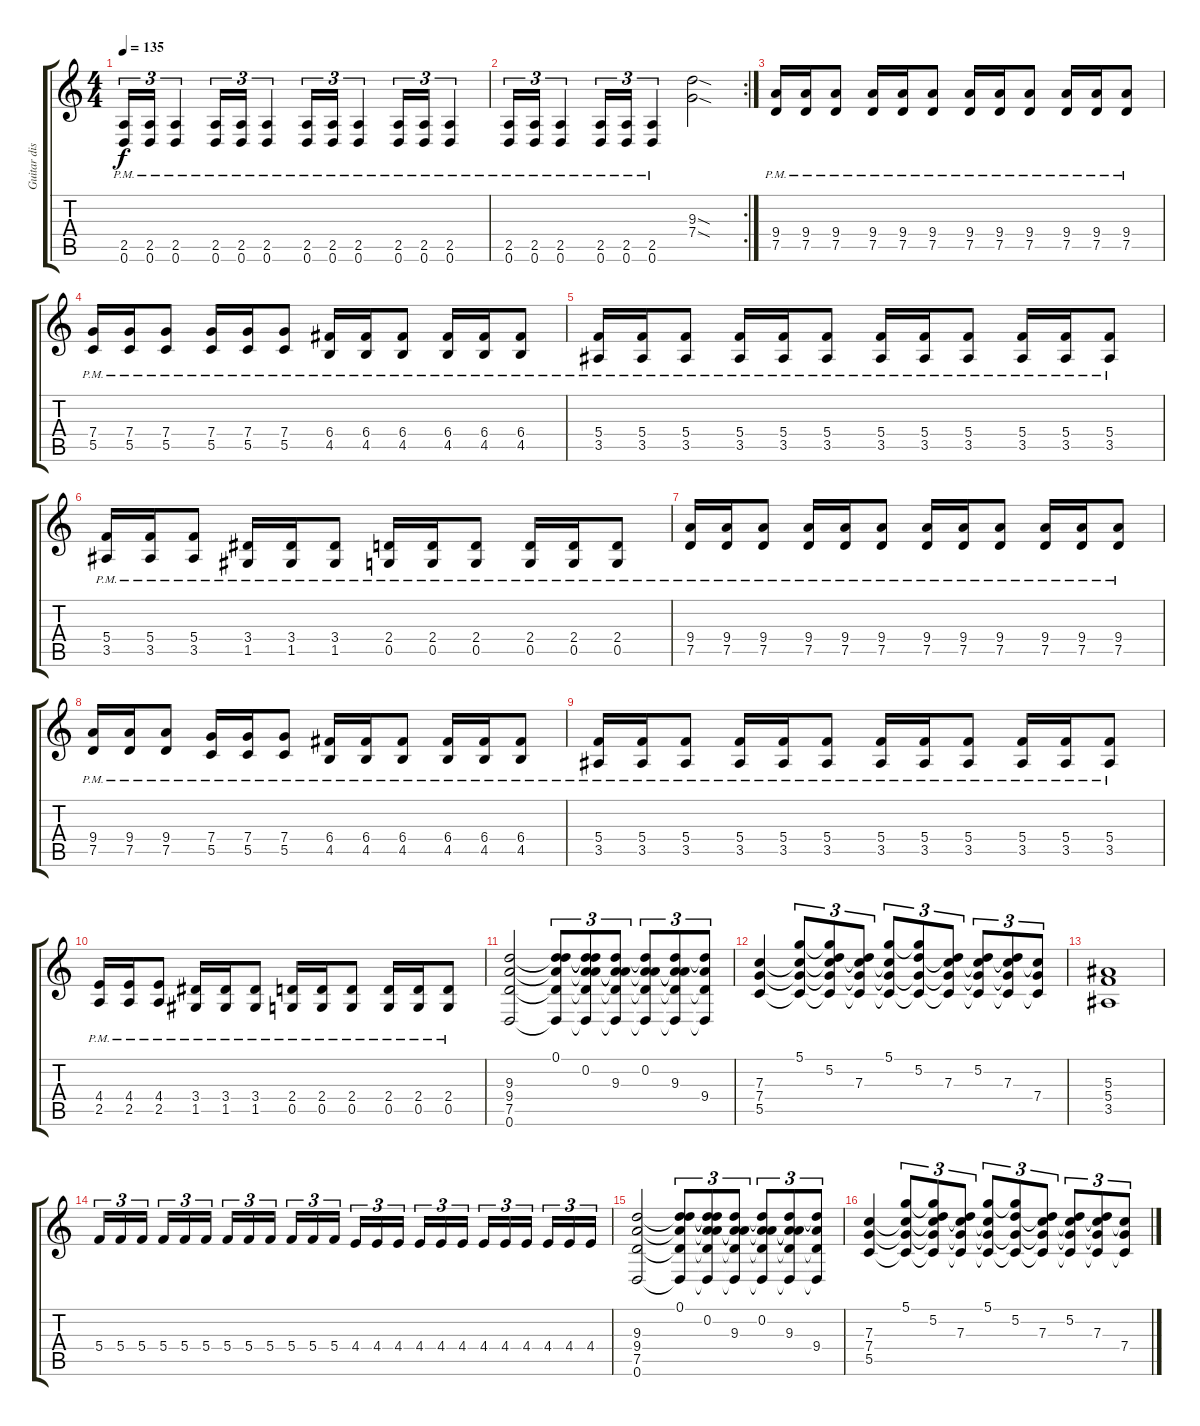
\track ("Guitar distortion 2" "Guitar dis") {instrument distortionguitar}
\staff {score tabs}
\tuning (D4 A3 F3 C3 G2 D2) {hide}
\ts (4 4)
\tempo 135
\clef g2
\ks c
(2.5{pm} 0.6{pm}).16{tu (3 2) dy f} (2.5{pm} 0.6{pm}).16{tu (3 2)} (2.5{pm} 0.6{pm}).4{tu (3 2)} (2.5{pm} 0.6{pm}).16{tu (3 2)} (2.5{pm} 0.6{pm}).16{tu (3 2)} (2.5{pm} 0.6{pm}).4{tu (3 2)} (2.5{pm} 0.6{pm}).16{tu (3 2)} (2.5{pm} 0.6{pm}).16{tu (3 2)} (2.5{pm} 0.6{pm}).4{tu (3 2)} (2.5{pm} 0.6{pm}).16{tu (3 2)} (2.5{pm} 0.6{pm}).16{tu (3 2)} (2.5{pm} 0.6{pm}).4{tu (3 2)} |
\rc 2
(2.5{pm} 0.6{pm}).16{tu (3 2)} (2.5{pm} 0.6{pm}).16{tu (3 2)} (2.5{pm} 0.6{pm}).4{tu (3 2)} (2.5{pm} 0.6{pm}).16{tu (3 2)} (2.5{pm} 0.6{pm}).16{tu (3 2)} (2.5{pm} 0.6{pm}).4{tu (3 2)} (9.3{sod} 7.4{sod}).2 |
(9.4{pm} 7.5{pm}).16 (9.4{pm} 7.5{pm}).16 (9.4{pm} 7.5{pm}).8 (9.4{pm} 7.5{pm}).16 (9.4{pm} 7.5{pm}).16 (9.4{pm} 7.5{pm}).8 (9.4{pm} 7.5{pm}).16 (9.4{pm} 7.5{pm}).16 (9.4{pm} 7.5{pm}).8 (9.4{pm} 7.5{pm}).16 (9.4{pm} 7.5{pm}).16 (9.4{pm} 7.5{pm}).8 |
(7.4{pm} 5.5{pm}).16 (7.4{pm} 5.5{pm}).16 (7.4{pm} 5.5{pm}).8 (7.4{pm} 5.5{pm}).16 (7.4{pm} 5.5{pm}).16 (7.4{pm} 5.5{pm}).8 (6.4{pm} 4.5{pm}).16 (6.4{pm} 4.5{pm}).16 (6.4{pm} 4.5{pm}).8 (6.4{pm} 4.5{pm}).16 (6.4{pm} 4.5{pm}).16 (6.4{pm} 4.5{pm}).8 |
(5.4{pm} 3.5{pm}).16 (5.4{pm} 3.5{pm}).16 (5.4{pm} 3.5{pm}).8 (5.4{pm} 3.5{pm}).16 (5.4{pm} 3.5{pm}).16 (5.4{pm} 3.5{pm}).8 (5.4{pm} 3.5{pm}).16 (5.4{pm} 3.5{pm}).16 (5.4{pm} 3.5{pm}).8 (5.4{pm} 3.5{pm}).16 (5.4{pm} 3.5{pm}).16 (5.4{pm} 3.5{pm}).8 |
(5.4{pm} 3.5{pm}).16 (5.4{pm} 3.5{pm}).16 (5.4{pm} 3.5{pm}).8 (3.4{pm} 1.5{pm}).16 (3.4{pm} 1.5{pm}).16 (3.4{pm} 1.5{pm}).8 (2.4{pm} 0.5{pm}).16 (2.4{pm} 0.5{pm}).16 (2.4{pm} 0.5{pm}).8 (2.4{pm} 0.5{pm}).16 (2.4{pm} 0.5{pm}).16 (2.4{pm} 0.5{pm}).8 |
(9.4{pm} 7.5{pm}).16 (9.4{pm} 7.5{pm}).16 (9.4{pm} 7.5{pm}).8 (9.4{pm} 7.5{pm}).16 (9.4{pm} 7.5{pm}).16 (9.4{pm} 7.5{pm}).8 (9.4{pm} 7.5{pm}).16 (9.4{pm} 7.5{pm}).16 (9.4{pm} 7.5{pm}).8 (9.4{pm} 7.5{pm}).16 (9.4{pm} 7.5{pm}).16 (9.4{pm} 7.5{pm}).8 |
(9.4{pm} 7.5{pm}).16 (9.4{pm} 7.5{pm}).16 (9.4{pm} 7.5{pm}).8 (7.4{pm} 5.5{pm}).16 (7.4{pm} 5.5{pm}).16 (7.4{pm} 5.5{pm}).8 (6.4{pm} 4.5{pm}).16 (6.4{pm} 4.5{pm}).16 (6.4{pm} 4.5{pm}).8 (6.4{pm} 4.5{pm}).16 (6.4{pm} 4.5{pm}).16 (6.4{pm} 4.5{pm}).8 |
(5.4{pm} 3.5{pm}).16 (5.4{pm} 3.5{pm}).16 (5.4{pm} 3.5{pm}).8 (5.4{pm} 3.5{pm}).16 (5.4{pm} 3.5{pm}).16 (5.4{pm} 3.5{pm}).8 (5.4{pm} 3.5{pm}).16 (5.4{pm} 3.5{pm}).16 (5.4{pm} 3.5{pm}).8 (5.4{pm} 3.5{pm}).16 (5.4{pm} 3.5{pm}).16 (5.4{pm} 3.5{pm}).8 |
(4.4{pm} 2.5{pm}).16 (4.4{pm} 2.5{pm}).16 (4.4{pm} 2.5{pm}).8 (3.4{pm} 1.5{pm}).16 (3.4{pm} 1.5{pm}).16 (3.4{pm} 1.5{pm}).8 (2.4{pm} 0.5{pm}).16 (2.4{pm} 0.5{pm}).16 (2.4{pm} 0.5{pm}).8 (2.4{pm} 0.5{pm}).16 (2.4{pm} 0.5{pm}).16 (2.4{pm} 0.5{pm}).8 |
(9.3 9.4 7.5 0.6).2 (0.1 9.3{t} 9.4{t} 7.5{t} 0.6{t}).8{tu (3 2)} (0.1{t} 0.2 9.3{t} 9.4{t} 7.5{t} 0.6{t}).8{tu (3 2)} (0.2{t} 9.3 9.4{t} 7.5{t} 0.6{t}).8{tu (3 2)} (0.2 9.3{t} 9.4{t} 7.5{t} 0.6{t}).8{tu (3 2)} (0.2{t} 9.3 9.4{t} 7.5{t} 0.6{t}).8{tu (3 2)} (9.3{t} 9.4 7.5{t} 0.6{t}).8{tu (3 2)} |
(7.3 7.4 5.5).4 (5.1 7.3{t} 7.4{t} 5.5{t}).8{tu (3 2)} (5.1{t} 5.2 7.3{t} 7.4{t} 5.5{t}).8{tu (3 2)} (5.2{t} 7.3 7.4{t} 5.5{t}).8{tu (3 2)} (5.1 7.3{t} 7.4{t} 5.5{t}).8{tu (3 2)} (5.1{t} 5.2 7.4{t} 5.5{t}).8{tu (3 2)} (5.2{t} 7.3 7.4{t} 5.5{t}).8{tu (3 2)} (5.2 7.3{t} 7.4{t} 5.5{t}).8{tu (3 2)} (5.2{t} 7.3 7.4{t} 5.5{t}).8{tu (3 2)} (7.3{t} 7.4 5.5{t}).8{tu (3 2)} |
(5.3 5.4 3.5).1 |
5.4.16{tu (3 2)} 5.4.16{tu (3 2)} 5.4.16{tu (3 2)} 5.4.16{tu (3 2)} 5.4.16{tu (3 2)} 5.4.16{tu (3 2)} 5.4.16{tu (3 2)} 5.4.16{tu (3 2)} 5.4.16{tu (3 2)} 5.4.16{tu (3 2)} 5.4.16{tu (3 2)} 5.4.16{tu (3 2)} 4.4.16{tu (3 2)} 4.4.16{tu (3 2)} 4.4.16{tu (3 2)} 4.4.16{tu (3 2)} 4.4.16{tu (3 2)} 4.4.16{tu (3 2)} 4.4.16{tu (3 2)} 4.4.16{tu (3 2)} 4.4.16{tu (3 2)} 4.4.16{tu (3 2)} 4.4.16{tu (3 2)} 4.4.16{tu (3 2)} |
(9.3 9.4 7.5 0.6).2 (0.1 9.3{t} 9.4{t} 7.5{t} 0.6{t}).8{tu (3 2)} (0.1{t} 0.2 9.3{t} 9.4{t} 7.5{t} 0.6{t}).8{tu (3 2)} (0.2{t} 9.3 9.4{t} 7.5{t} 0.6{t}).8{tu (3 2)} (0.2 9.3{t} 9.4{t} 7.5{t} 0.6{t}).8{tu (3 2)} (0.2{t} 9.3 9.4{t} 7.5{t} 0.6{t}).8{tu (3 2)} (9.3{t} 9.4 7.5{t} 0.6{t}).8{tu (3 2)} |
(7.3 7.4 5.5).4 (5.1 7.3{t} 7.4{t} 5.5{t}).8{tu (3 2)} (5.1{t} 5.2 7.3{t} 7.4{t} 5.5{t}).8{tu (3 2)} (5.2{t} 7.3 7.4{t} 5.5{t}).8{tu (3 2)} (5.1 7.3{t} 7.4{t} 5.5{t}).8{tu (3 2)} (5.1{t} 5.2 7.4{t} 5.5{t}).8{tu (3 2)} (5.2{t} 7.3 7.4{t} 5.5{t}).8{tu (3 2)} (5.2 7.3{t} 7.4{t} 5.5{t}).8{tu (3 2)} (5.2{t} 7.3 7.4{t} 5.5{t}).8{tu (3 2)} (7.3{t} 7.4 5.5{t}).8{tu (3 2)}
